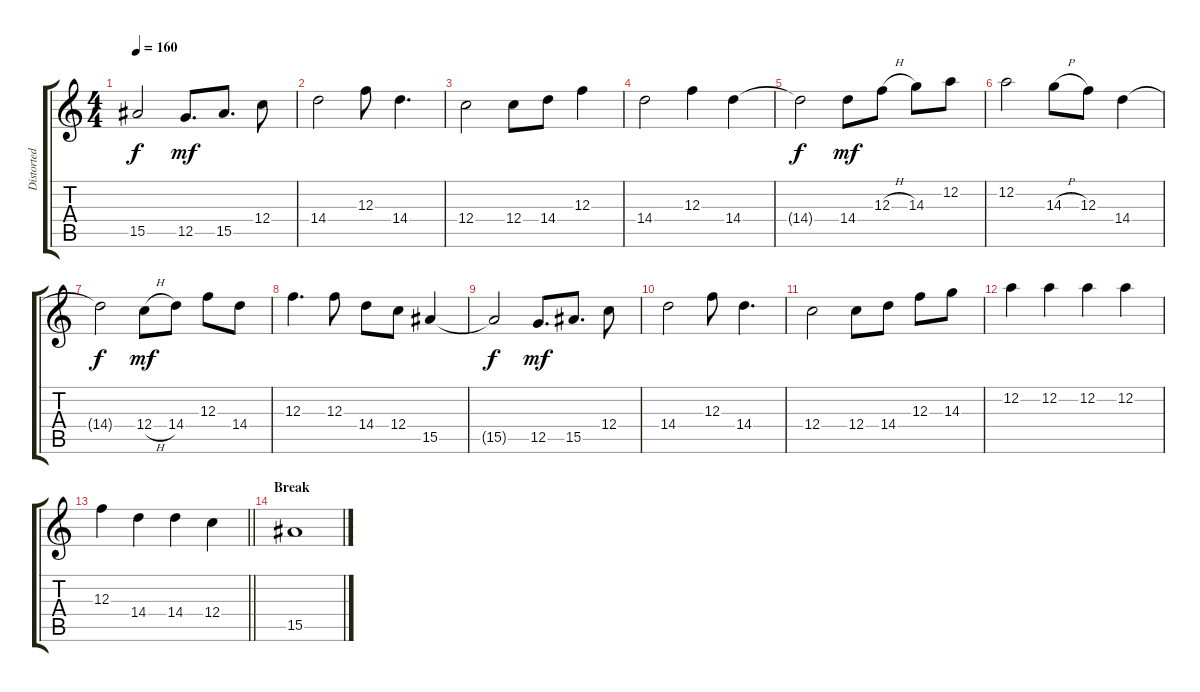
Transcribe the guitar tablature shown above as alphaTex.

\track ("Distorted Lead" "Distorted ") {instrument overdrivenguitar}
\staff {score tabs}
\tuning (D4 A3 F3 C3 G2 D2) {hide}
\ts (4 4)
\tempo 160
\clef g2
\ks c
15.5{t}.2{dy f} 12.5.8{d dy mf} 15.5.8{d} 12.4.8 |
14.4.2 12.3.8 14.4.4{d} |
12.4.2 12.4.8 14.4.8 12.3.4 |
14.4.2 12.3.4 14.4.4 |
14.4{t}.2{dy f} 14.4.8{dy mf} 12.3{h}.8 14.3.8 12.2.8 |
12.2.2 14.3{h}.8 12.3.8 14.4.4 |
14.4{t}.2{dy f} 12.4{h}.8{dy mf} 14.4.8 12.3.8 14.4.8 |
12.3.4{d} 12.3.8 14.4.8 12.4.8 15.5.4 |
15.5{t}.2{dy f} 12.5.8{d dy mf} 15.5.8{d} 12.4.8 |
14.4.2 12.3.8 14.4.4{d} |
12.4.2 12.4.8 14.4.8 12.3.8 14.3.8 |
12.2.4 12.2.4 12.2.4 12.2.4 |
\barLineRight lightlight
12.3.4 14.4.4 14.4.4 12.4.4 |
\section ("" "Break")
15.5.1
